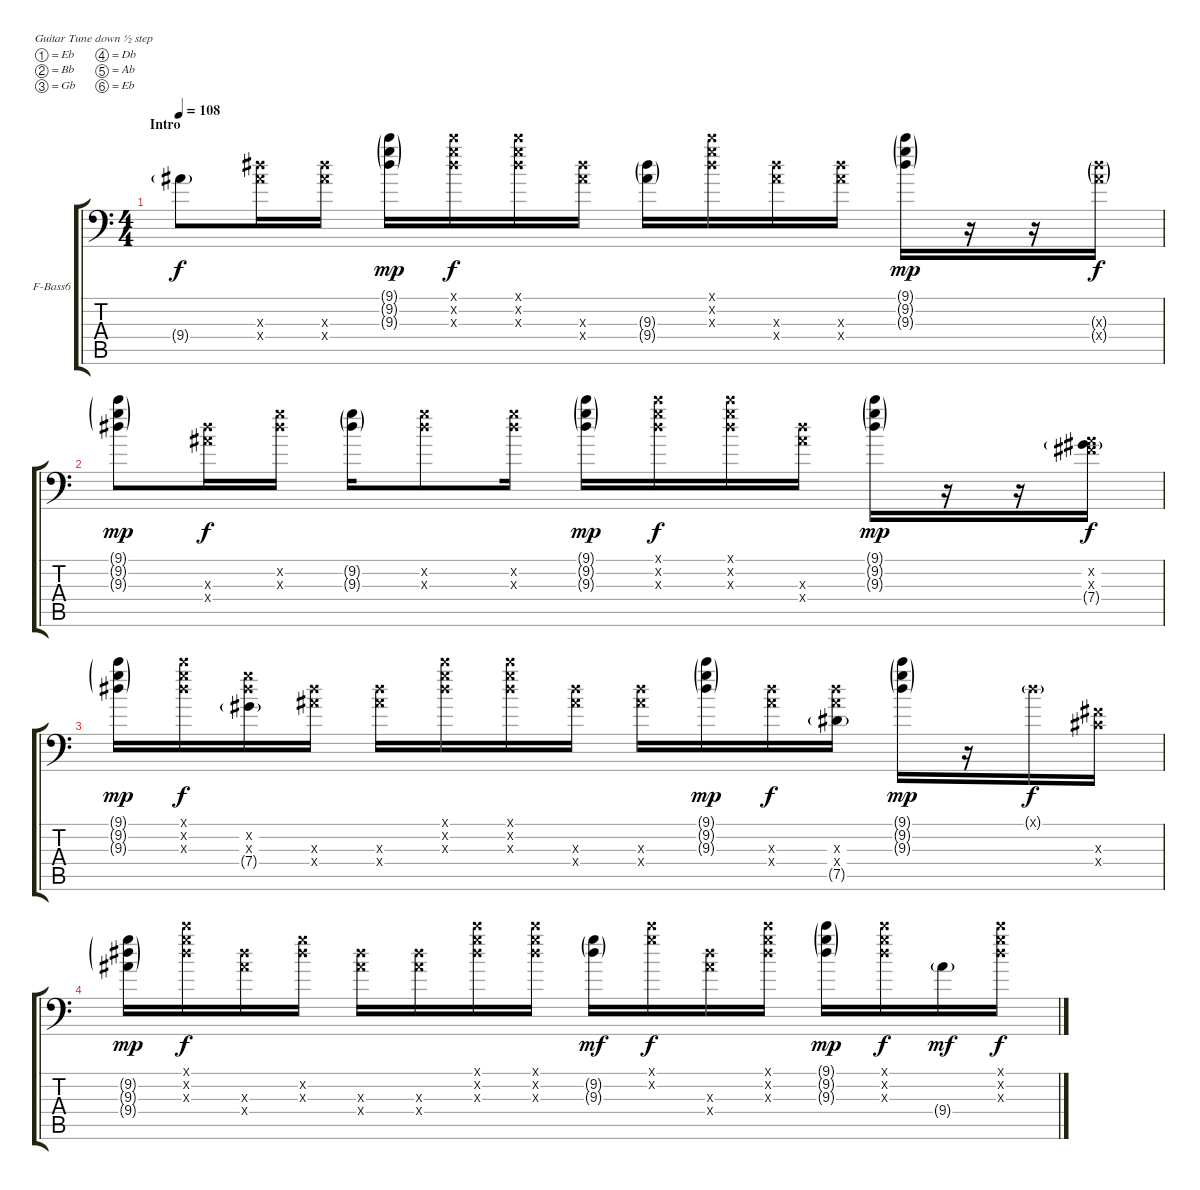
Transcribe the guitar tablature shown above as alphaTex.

\bracketExtendMode groupsimilarinstruments
\firstSystemTrackNameOrientation horizontal
\otherSystemsTrackNameOrientation horizontal
\track ("Overdub" "F-Bass6") {instrument fretlessbass}
\staff {score tabs}
\tuning (Eb4 Bb3 Gb3 Db3 Ab2 Eb2)
\ts (4 4)
\section ("" "Intro")
\tempo 108
\clef f4
\ks c
9.4{g}.8{dy f instrument fretlessbass} (9.3{x} 9.4{x}).16 (9.3{x} 9.4{x}).16 (9.1{g} 9.2{g} 9.3{g}).16{dy mp} (9.1{x} 9.2{x} 9.3{x}).16{dy f} (9.1{x} 9.2{x} 9.3{x}).16 (9.3{x} 9.4{x}).16 (9.3{g} 9.4{g}).16 (9.1{x} 9.2{x} 9.3{x}).16 (9.3{x} 9.4{x}).16 (9.3{x} 9.4{x}).16 (9.1{g} 9.2{g} 9.3{g}).16{dy mp} r.16 r.16 (9.3{g x} 9.4{g x}).16{dy f} |
(9.1{g} 9.2{g} 9.3{g}).8{dy mp} (9.3{x} 9.4{x}).16{dy f} (9.2{x} 9.3{x}).16 (9.2{g} 9.3{g}).16 (9.2{x} 9.3{x}).8 (9.2{x} 9.3{x}).16 (9.1{g} 9.2{g} 9.3{g}).16{dy mp} (9.1{x} 9.2{x} 9.3{x}).16{dy f} (9.1{x} 9.2{x} 9.3{x}).16 (9.3{x} 9.4{x}).16 (9.1{g} 9.2{g} 9.3{g}).16{dy mp} r.16 r.16 (0.2{x} 0.3{x} 7.4{g}).16{dy f} |
(9.1{g} 9.2{g} 9.3{g}).16{dy mp} (9.1{x} 9.2{x} 9.3{x}).16{dy f} (9.2{x} 9.3{x} 7.4{g}).16 (9.3{x} 9.4{x}).16 (9.3{x} 9.4{x}).16 (9.1{x} 9.2{x} 9.3{x}).16 (9.1{x} 9.2{x} 9.3{x}).16 (9.3{x} 9.4{x}).16 (9.3{x} 9.4{x}).16 (9.1{g} 9.2{g} 9.3{g}).16{dy mp} (9.3{x} 9.4{x}).16{dy f} (9.3{x} 9.4{x} 7.5{g}).16 (9.1{g} 9.2{g} 9.3{g}).16{dy mp} r.16 0.1{g x}.16{dy f} (0.3{x} 0.4{x}).16 |
(9.2{g} 9.3{g} 9.4{g}).16{dy mp} (9.1{x} 9.2{x} 9.3{x}).16{dy f} (9.3{x} 9.4{x}).16 (9.2{x} 9.3{x}).16 (9.3{x} 9.4{x}).16 (9.3{x} 9.4{x}).16 (9.1{x} 9.2{x} 9.3{x}).16 (9.1{x} 9.2{x} 9.3{x}).16 (9.2{g} 9.3{g}).16{dy mf} (9.1{x} 9.2{x}).16{dy f} (9.3{x} 9.4{x}).16 (9.1{x} 9.2{x} 9.3{x}).16 (9.1{g} 9.2{g} 9.3{g}).16{dy mp} (9.1{x} 9.2{x} 9.3{x}).16{dy f} 9.4{g}.16{dy mf} (9.1{x} 9.2{x} 9.3{x}).16{dy f}
